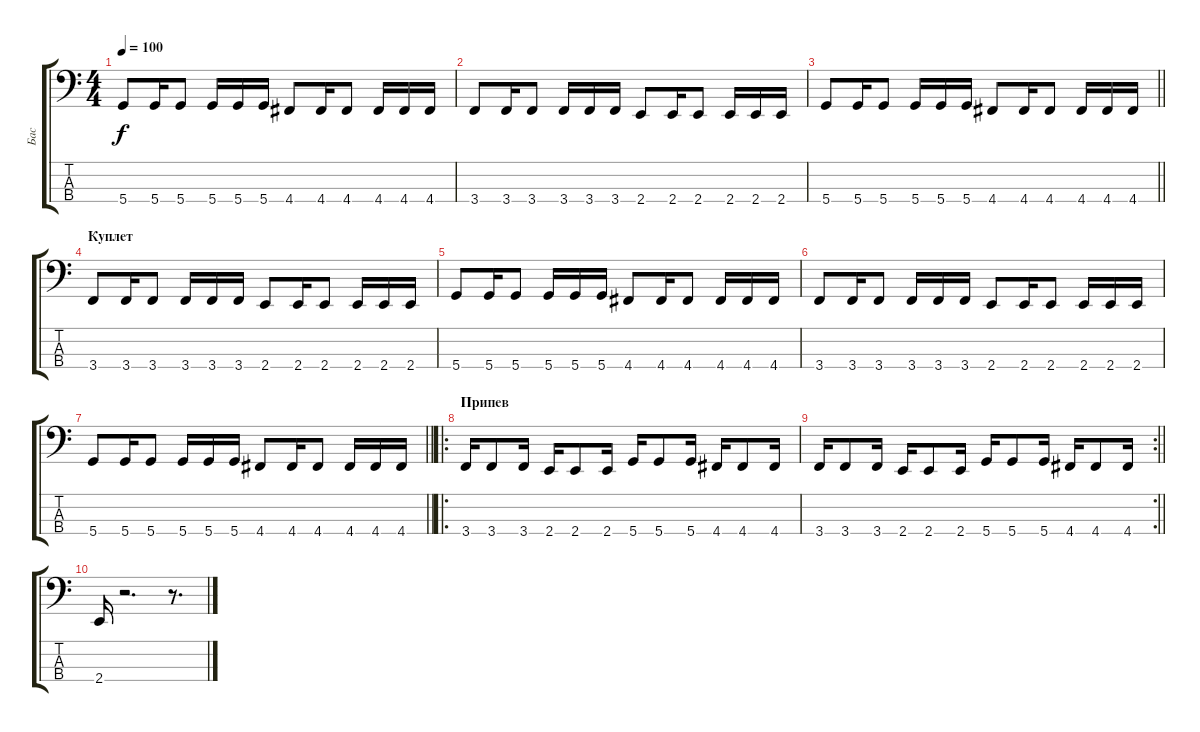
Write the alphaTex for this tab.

\track ("Бас" "Бас") {instrument electricbassfinger}
\staff {score tabs}
\tuning (F2 C2 G1 D1) {hide}
\ts (4 4)
\tempo 100
\clef f4
\ks c
5.4.8{dy f} 5.4.16 5.4.8 5.4.16 5.4.16 5.4.16 4.4.8 4.4.16 4.4.8 4.4.16 4.4.16 4.4.16 |
3.4.8 3.4.16 3.4.8 3.4.16 3.4.16 3.4.16 2.4.8 2.4.16 2.4.8 2.4.16 2.4.16 2.4.16 |
\barLineRight lightlight
5.4.8 5.4.16 5.4.8 5.4.16 5.4.16 5.4.16 4.4.8 4.4.16 4.4.8 4.4.16 4.4.16 4.4.16 |
\section ("" "Куплет")
3.4.8 3.4.16 3.4.8 3.4.16 3.4.16 3.4.16 2.4.8 2.4.16 2.4.8 2.4.16 2.4.16 2.4.16 |
5.4.8 5.4.16 5.4.8 5.4.16 5.4.16 5.4.16 4.4.8 4.4.16 4.4.8 4.4.16 4.4.16 4.4.16 |
3.4.8 3.4.16 3.4.8 3.4.16 3.4.16 3.4.16 2.4.8 2.4.16 2.4.8 2.4.16 2.4.16 2.4.16 |
\barLineRight lightlight
5.4.8 5.4.16 5.4.8 5.4.16 5.4.16 5.4.16 4.4.8 4.4.16 4.4.8 4.4.16 4.4.16 4.4.16 |
\ro
\section ("" "Припев")
3.4.16 3.4.8 3.4.16 2.4.16 2.4.8 2.4.16 5.4.16 5.4.8 5.4.16 4.4.16 4.4.8 4.4.16 |
\rc 2
\barLineRight lightlight
3.4.16 3.4.8 3.4.16 2.4.16 2.4.8 2.4.16 5.4.16 5.4.8 5.4.16 4.4.16 4.4.8 4.4.16 |
2.4.16 r.2{d} r.8{d}
